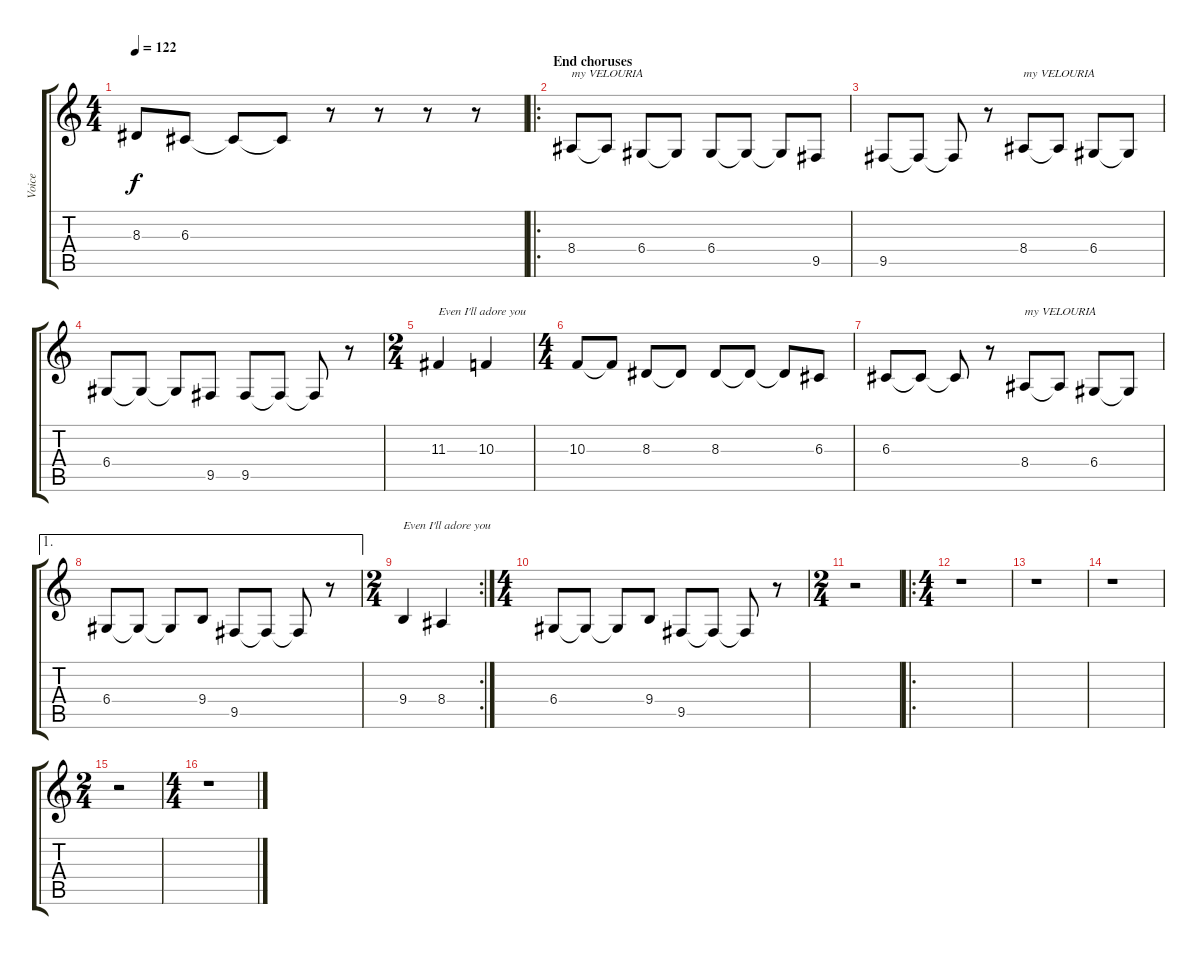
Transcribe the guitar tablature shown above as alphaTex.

\track ("Voice" "Voice") {instrument voiceoohs}
\staff {score tabs}
\tuning (E4 B3 G3 D3 A2 E2) {hide}
\ts (4 4)
\tempo 122
\clef g2
\ks c
8.3.8{dy f} 6.3.8 6.3{t}.8 6.3{t}.8 r.8 r.8 r.8 r.8 |
\ro
\section ("" "End choruses")
8.4.8{txt "my VELOURIA"} 8.4{t}.8 6.4.8 6.4{t}.8 6.4.8 6.4{t}.8 6.4{t}.8 9.5.8 |
9.5.8 9.5{t}.8 9.5{t}.8 r.8 8.4.8{txt "my VELOURIA"} 8.4{t}.8 6.4.8 6.4{t}.8 |
6.4.8 6.4{t}.8 6.4{t}.8 9.5.8 9.5.8 9.5{t}.8 9.5{t}.8 r.8 |
\ts (2 4)
11.3.4{txt "Even I'll adore you"} 10.3.4 |
\ts (4 4)
10.3.8 10.3{t}.8 8.3.8 8.3{t}.8 8.3.8 8.3{t}.8 8.3{t}.8 6.3.8 |
6.3.8 6.3{t}.8 6.3{t}.8 r.8 8.4.8{txt "my VELOURIA"} 8.4{t}.8 6.4.8 6.4{t}.8 |
\ae 1
6.4.8 6.4{t}.8 6.4{t}.8 9.4.8 9.5.8 9.5{t}.8 9.5{t}.8 r.8 |
\rc 2
\ts (2 4)
9.4.4{txt "Even I'll adore you"} 8.4.4 |
\ts (4 4)
6.4.8 6.4{t}.8 6.4{t}.8 9.4.8 9.5.8 9.5{t}.8 9.5{t}.8 r.8 |
\ts (2 4)
r.2 |
\ro
\ts (4 4)
r.1 |
r.1 |
r.1 |
\ts (2 4)
r.2 |
\ts (4 4)
r.1
